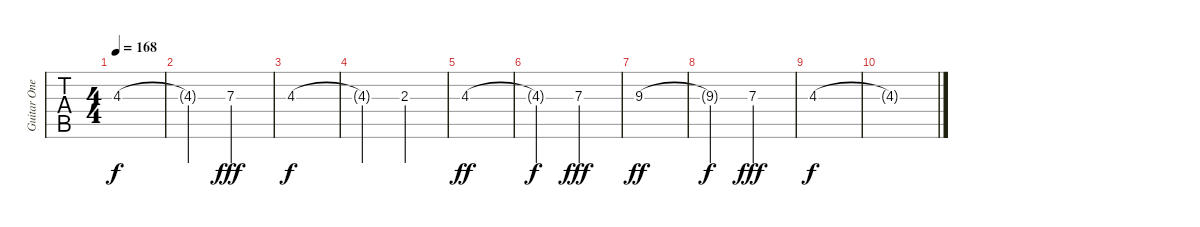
\track ("Guitar One" "Guitar One") {instrument electricguitarclean}
\staff {tabs}
\tuning (E4 B3 G3 D3 A2 E2) {hide}
\ts (4 4)
\tempo 168
\clef g2
\ks c
4.3.1{dy f} |
4.3{t}.2 7.3{hac}.2{dy fff} |
4.3.1{dy f} |
4.3{t}.2 2.3.2 |
4.3.1{dy ff} |
4.3{t}.2{dy f} 7.3{hac}.2{dy fff} |
9.3.1{dy ff} |
9.3{t}.2{dy f} 7.3{hac}.2{dy fff} |
4.3.1{dy f} |
4.3{t}.1
